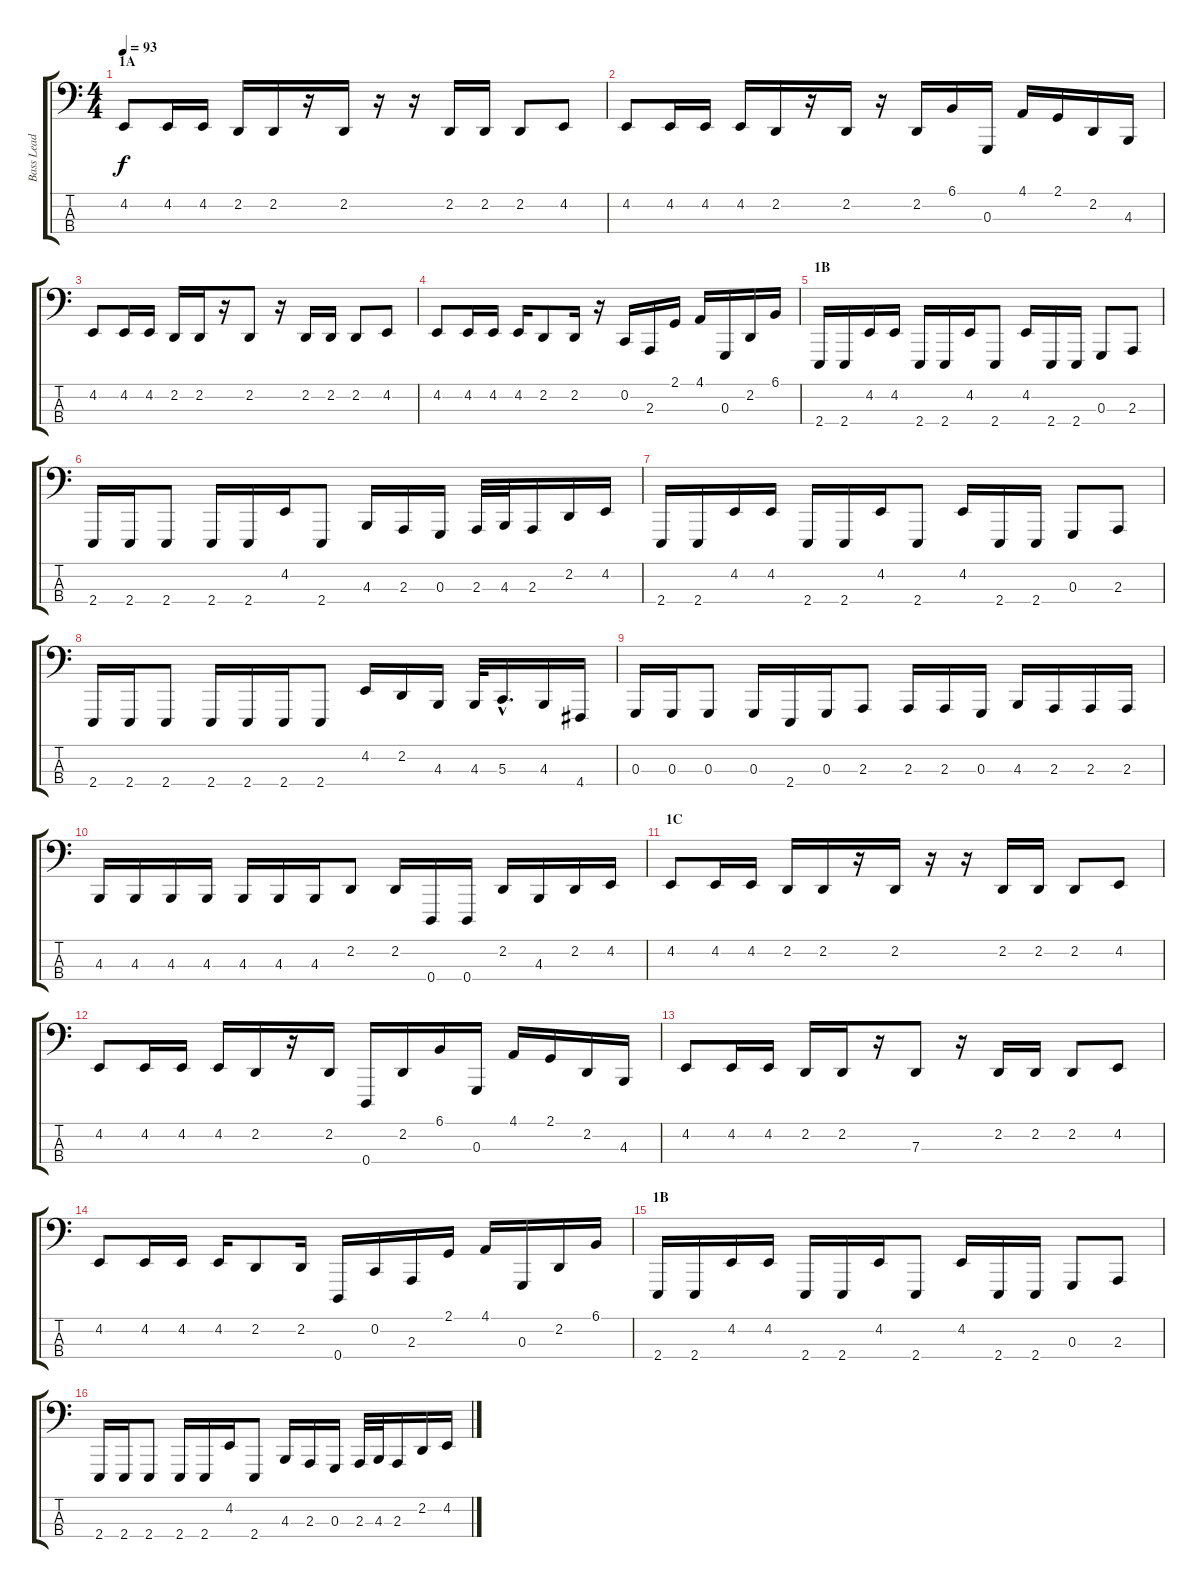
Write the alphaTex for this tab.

\track ("Bass Lead" "Bass Lead") {instrument lead8bassandlead}
\staff {score tabs}
\tuning (F2 C2 G1 D1) {hide}
\ts (4 4)
\section ("" "1A")
\tempo 93
\clef f4
\ks c
4.2.8{dy f volume 10 instrument lead8bassandlead} 4.2.16 4.2.16 2.2.16 2.2.16 r.16 2.2.16 r.16 r.16 2.2.16 2.2.16 2.2.8 4.2.8 |
4.2.8 4.2.16 4.2.16 4.2.16 2.2.16 r.16 2.2.16 r.16 2.2.16 6.1.16 0.3.16 4.1.16 2.1.16 2.2.16 4.3.16 |
4.2.8 4.2.16 4.2.16 2.2.16 2.2.16 r.16 2.2.8 r.16 2.2.16 2.2.16 2.2.8 4.2.8 |
4.2.8 4.2.16 4.2.16 4.2.16 2.2.8 2.2.16 r.16 0.2.16 2.3.16 2.1.16 4.1.16 0.3.16 2.2.16 6.1.16 |
\section ("" "1B")
2.4.16 2.4.16 4.2.16 4.2.16 2.4.16 2.4.16 4.2.16 2.4.8 4.2.16 2.4.16 2.4.16 0.3.8 2.3.8 |
2.4.16 2.4.16 2.4.8 2.4.16 2.4.16 4.2.16 2.4.8 4.3.16 2.3.16 0.3.16 2.3.32 4.3.32 2.3.16 2.2.16 4.2.16 |
2.4.16 2.4.16 4.2.16 4.2.16 2.4.16 2.4.16 4.2.16 2.4.8 4.2.16 2.4.16 2.4.16 0.3.8 2.3.8 |
2.4.16 2.4.16 2.4.8 2.4.16 2.4.16 2.4.16 2.4.8 4.2.16 2.2.16 4.3.16 4.3.32 5.3{hac}.16{d} 4.3.16 4.4.16 |
0.3.16 0.3.16 0.3.8 0.3.16 2.4.16 0.3.16 2.3.8 2.3.16 2.3.16 0.3.16 4.3.16 2.3.16 2.3.16 2.3.16 |
4.3.16 4.3.16 4.3.16 4.3.16 4.3.16 4.3.16 4.3.16 2.2.8 2.2.16 0.4.16 0.4.16 2.2.16 4.3.16 2.2.16 4.2.16 |
\section ("" "1C")
4.2.8 4.2.16 4.2.16 2.2.16 2.2.16 r.16 2.2.16 r.16 r.16 2.2.16 2.2.16 2.2.8 4.2.8 |
4.2.8 4.2.16 4.2.16 4.2.16 2.2.16 r.16 2.2.16 0.4.16 2.2.16 6.1.16 0.3.16 4.1.16 2.1.16 2.2.16 4.3.16 |
4.2.8 4.2.16 4.2.16 2.2.16 2.2.16 r.16 7.3.8 r.16 2.2.16 2.2.16 2.2.8 4.2.8 |
4.2.8 4.2.16 4.2.16 4.2.16 2.2.8 2.2.16 0.4.16 0.2.16 2.3.16 2.1.16 4.1.16 0.3.16 2.2.16 6.1.16 |
\section ("" "1B")
2.4.16 2.4.16 4.2.16 4.2.16 2.4.16 2.4.16 4.2.16 2.4.8 4.2.16 2.4.16 2.4.16 0.3.8 2.3.8 |
2.4.16 2.4.16 2.4.8 2.4.16 2.4.16 4.2.16 2.4.8 4.3.16 2.3.16 0.3.16 2.3.32 4.3.32 2.3.16 2.2.16 4.2.16
